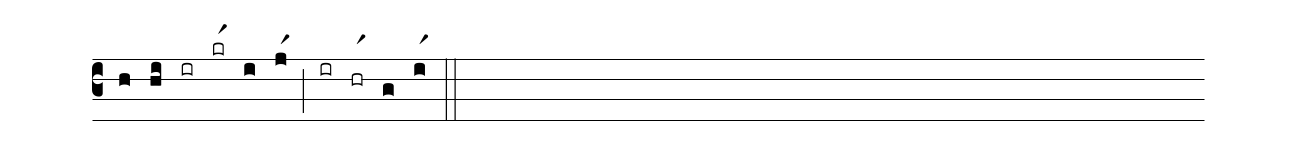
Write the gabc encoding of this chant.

annotation: VIId;
%%
(c3)(h)(hi)(ir)(krr1)(i)(jr1)(;)(ir)(hrr1)(g)(ir1)(::)
